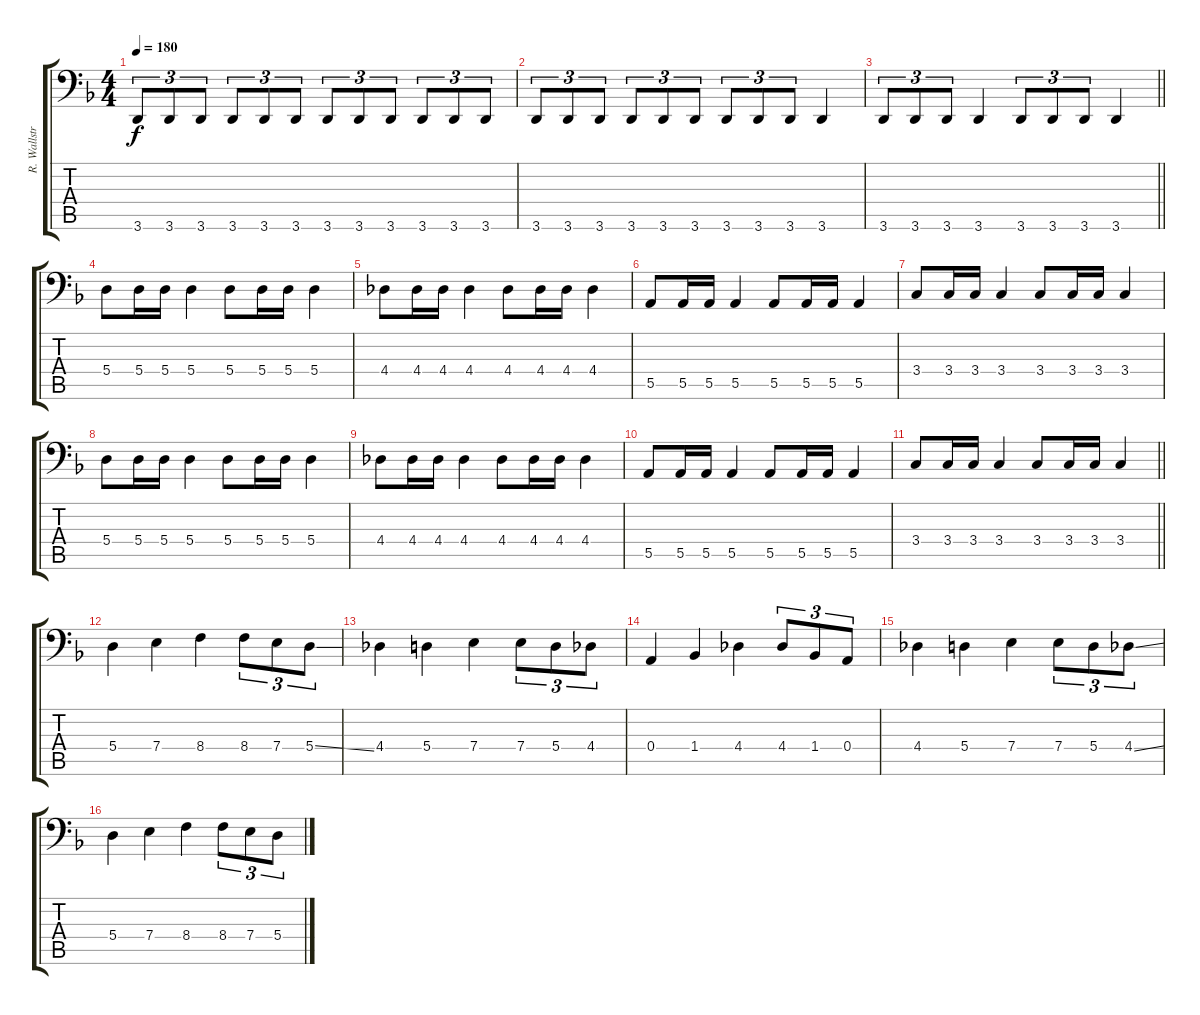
\track ("R. Wallström (Bass)" "R. Wallstr") {instrument electricbassfinger}
\staff {score tabs}
\tuning (C3 G2 D2 A1 E1 B0) {hide}
\ts (4 4)
\tempo 180
\clef f4
\ks dminor
3.6.8{tu (3 2) dy f} 3.6.8{tu (3 2)} 3.6.8{tu (3 2)} 3.6.8{tu (3 2)} 3.6.8{tu (3 2)} 3.6.8{tu (3 2)} 3.6.8{tu (3 2)} 3.6.8{tu (3 2)} 3.6.8{tu (3 2)} 3.6.8{tu (3 2)} 3.6.8{tu (3 2)} 3.6.8{tu (3 2)} |
3.6.8{tu (3 2)} 3.6.8{tu (3 2)} 3.6.8{tu (3 2)} 3.6.8{tu (3 2)} 3.6.8{tu (3 2)} 3.6.8{tu (3 2)} 3.6.8{tu (3 2)} 3.6.8{tu (3 2)} 3.6.8{tu (3 2)} 3.6.4 |
\barLineRight lightlight
3.6.8{tu (3 2)} 3.6.8{tu (3 2)} 3.6.8{tu (3 2)} 3.6.4 3.6.8{tu (3 2)} 3.6.8{tu (3 2)} 3.6.8{tu (3 2)} 3.6.4 |
5.4.8 5.4.16 5.4.16 5.4.4 5.4.8 5.4.16 5.4.16 5.4.4 |
4.4.8 4.4.16 4.4.16 4.4.4 4.4.8 4.4.16 4.4.16 4.4.4 |
5.5.8 5.5.16 5.5.16 5.5.4 5.5.8 5.5.16 5.5.16 5.5.4 |
3.4.8 3.4.16 3.4.16 3.4.4 3.4.8 3.4.16 3.4.16 3.4.4 |
5.4.8 5.4.16 5.4.16 5.4.4 5.4.8 5.4.16 5.4.16 5.4.4 |
4.4.8 4.4.16 4.4.16 4.4.4 4.4.8 4.4.16 4.4.16 4.4.4 |
5.5.8 5.5.16 5.5.16 5.5.4 5.5.8 5.5.16 5.5.16 5.5.4 |
\barLineRight lightlight
3.4.8 3.4.16 3.4.16 3.4.4 3.4.8 3.4.16 3.4.16 3.4.4 |
5.4.4 7.4.4 8.4.4 8.4.8{tu (3 2)} 7.4.8{tu (3 2)} 5.4{ss}.8{tu (3 2)} |
4.4.4 5.4.4 7.4.4 7.4.8{tu (3 2)} 5.4.8{tu (3 2)} 4.4.8{tu (3 2)} |
0.4.4 1.4.4 4.4.4 4.4.8{tu (3 2)} 1.4.8{tu (3 2)} 0.4.8{tu (3 2)} |
4.4.4 5.4.4 7.4.4 7.4.8{tu (3 2)} 5.4.8{tu (3 2)} 4.4{ss}.8{tu (3 2)} |
5.4.4 7.4.4 8.4.4 8.4.8{tu (3 2)} 7.4.8{tu (3 2)} 5.4{ss}.8{tu (3 2)}
